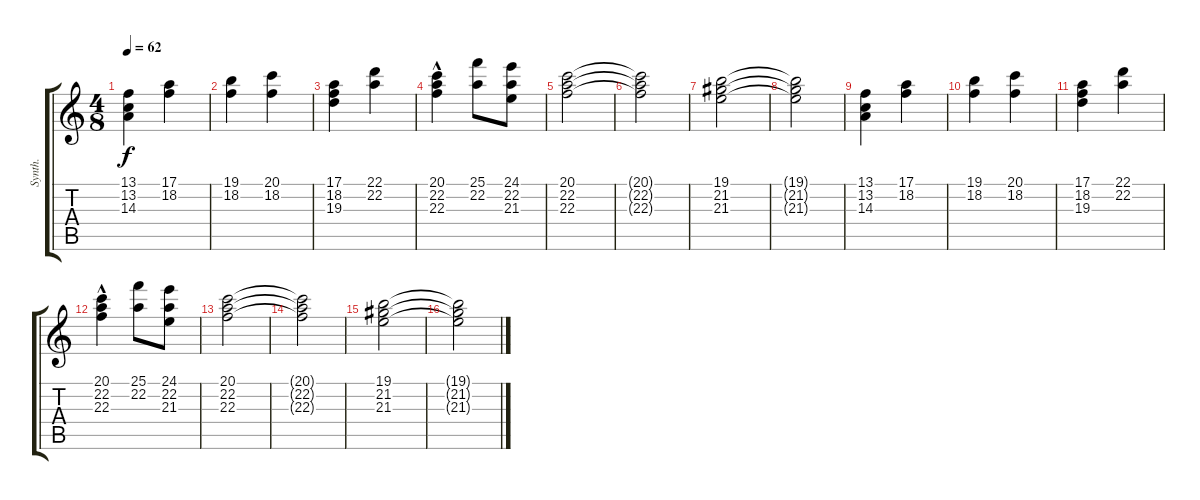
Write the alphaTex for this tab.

\track ("Synth." "Synth.") {instrument pad2warm}
\staff {score tabs}
\tuning (E4 B3 G3 D3 A2 E2) {hide}
\ts (4 8)
\tempo 62
\clef g2
\ks c
(13.1 13.2 14.3).4{dy f} (17.1 18.2).4 |
(19.1 18.2).4 (20.1 18.2).4 |
(17.1 18.2 19.3).4 (22.1 22.2).4 |
(20.1 22.2 22.3{hac}).4 (25.1 22.2).8 (24.1 22.2 21.3).8 |
(20.1 22.2 22.3).2 |
(20.1{t} 22.2{t} 22.3{t}).2 |
(19.1 21.2 21.3).2 |
(19.1{t} 21.2{t} 21.3{t}).2 |
(13.1 13.2 14.3).4 (17.1 18.2).4 |
(19.1 18.2).4 (20.1 18.2).4 |
(17.1 18.2 19.3).4 (22.1 22.2).4 |
(20.1 22.2 22.3{hac}).4 (25.1 22.2).8 (24.1 22.2 21.3).8 |
(20.1 22.2 22.3).2 |
(20.1{t} 22.2{t} 22.3{t}).2 |
(19.1 21.2 21.3).2 |
(19.1{t} 21.2{t} 21.3{t}).2
